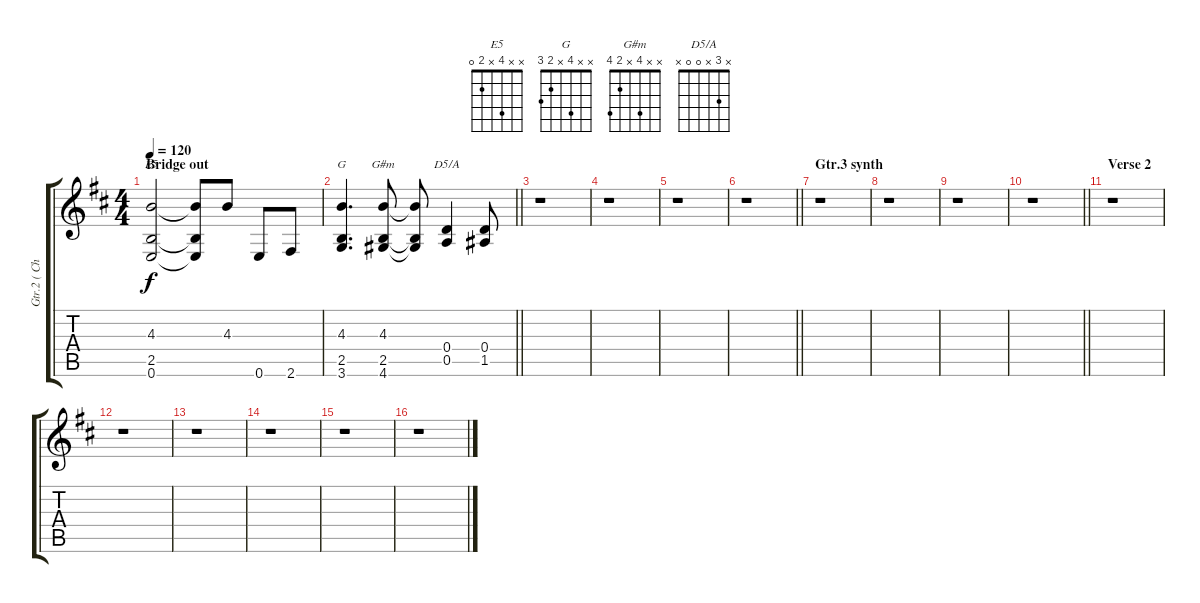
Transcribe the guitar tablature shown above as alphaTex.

\track ("Gtr.2 ( Chorus )" "Gtr.2 ( Ch") {instrument distortionguitar}
\staff {score tabs}
\tuning (E4 B3 G3 D3 A2 E2) {hide}
\chord ("E5" x x 4 x 2 0)
\chord ("G" x x 4 x 2 3)
\chord ("G#m" x x 4 x 2 4)
\chord ("D5/A" x 3 x 0 0 x)
\ts (4 4)
\section ("" "Bridge out")
\tempo 120
\clef g2
\ks d
(4.3 2.5 0.6).2{ch "E5" dy f} (4.3{t} 2.5{t} 0.6{t}).8 4.3.8 0.6.8 2.6.8 |
\barLineRight lightlight
(4.3 2.5 3.6).4{d ch "G"} (4.3 2.5 4.6).8{ch "G#m"} (4.3{t} 2.5{t} 4.6{t}).8 (0.4 0.5).4{ch "D5/A"} (0.4 1.5).8 |
\section ("" "")
r.1{volume 8} |
r.1 |
r.1 |
\barLineRight lightlight
r.1 |
\section ("" "Gtr.3 synth")
r.1 |
r.1 |
r.1 |
\barLineRight lightlight
r.1 |
\section ("" "Verse 2")
r.1 |
r.1 |
r.1 |
r.1 |
r.1 |
r.1
